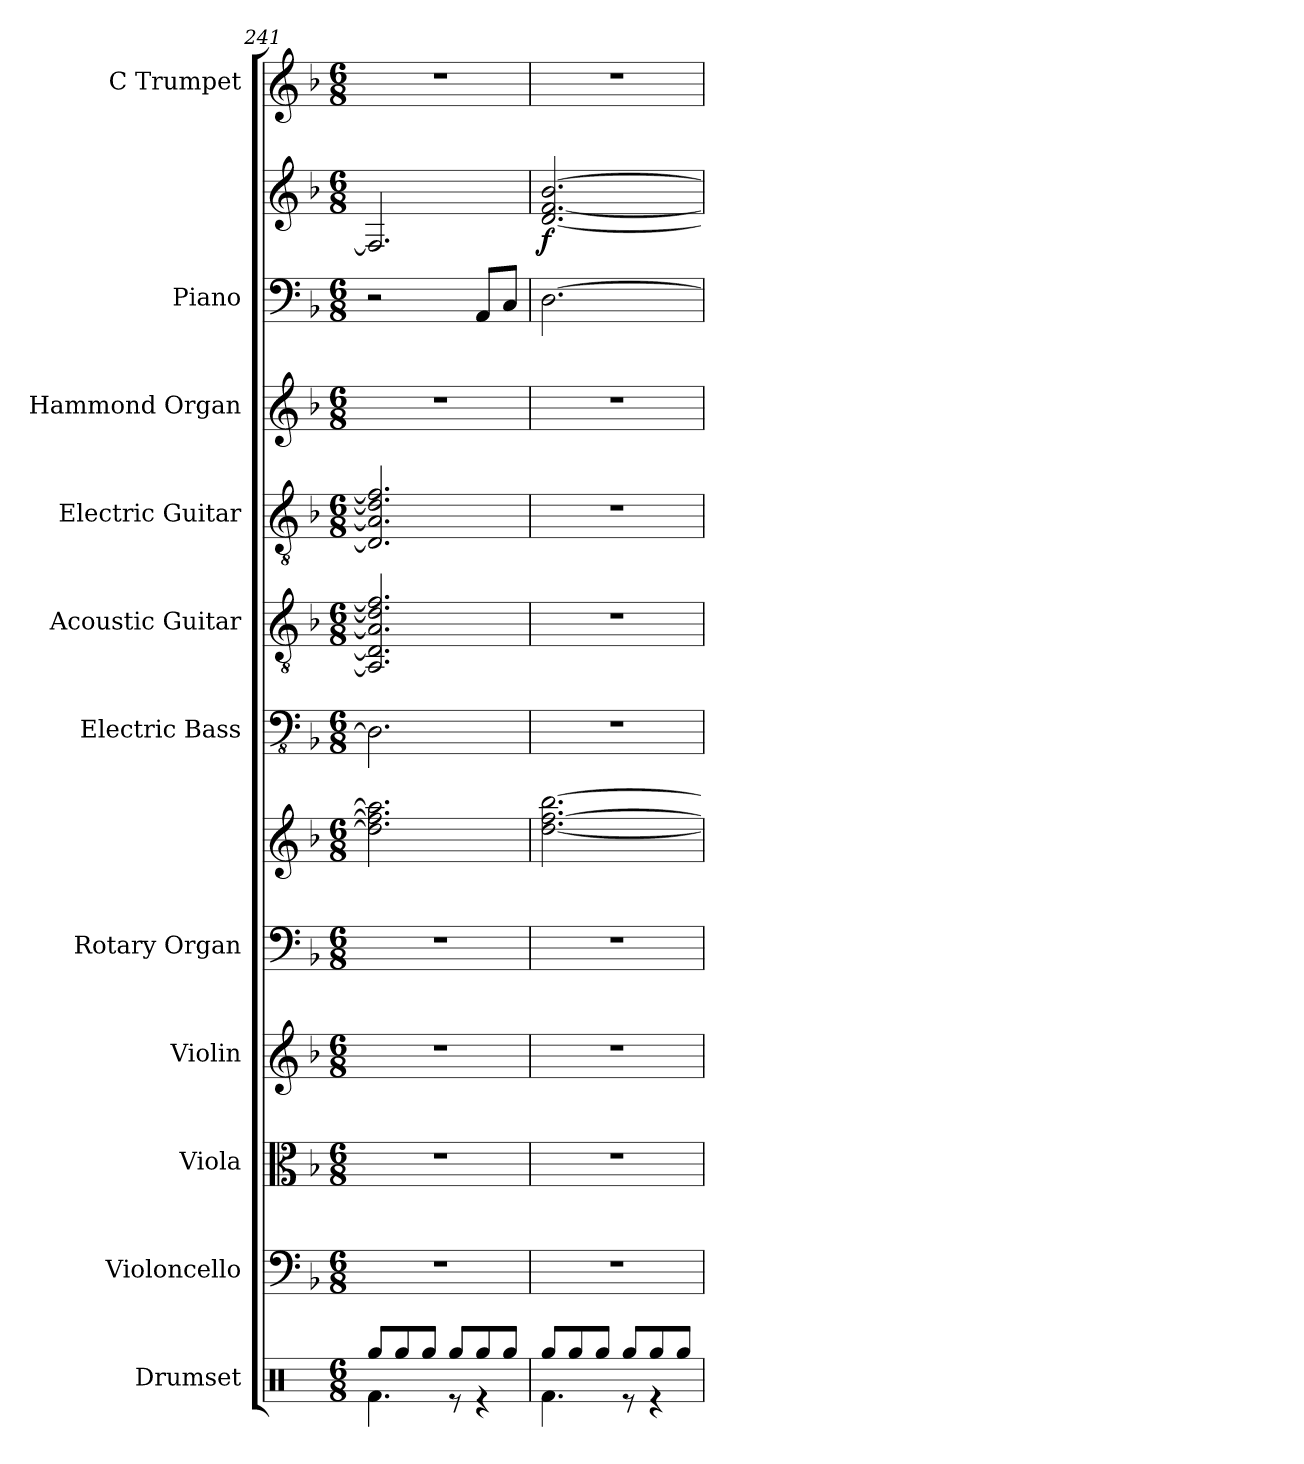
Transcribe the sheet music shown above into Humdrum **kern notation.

**kern	**kern	**kern	**kern	**kern	**kern	**kern	**kern	**kern	**kern	**kern	**kern	**dynam	**kern
*part11	*part10	*part9	*part8	*part7	*part7	*part6	*part5	*part4	*part3	*part2	*part2	*part2	*part1
*staff13	*staff12	*staff11	*staff10	*staff9	*staff8	*staff7	*staff6	*staff5	*staff4	*staff3	*staff2	*staff2/3	*staff1
*I"Drumset	*I"Violoncello	*I"Viola	*I"Violin	*I"Rotary Organ	*	*I"Electric Bass	*I"Acoustic Guitar	*I"Electric Guitar	*I"Hammond Organ	*I"Piano	*	*	*I"C Trumpet
*I'Drs.	*I'Vc.	*I'Vla.	*I'Vln.	*I'Rot. Org.	*	*I'El. B.	*I'Guit.	*I'El. Guit.	*I'Hm. Org.	*I'Pno.	*	*	*I'C Tpt.
*clefX	*clefF4	*clefC3	*clefG2	*clefF4	*clefG2	*clefFv4	*clefGv2	*clefGv2	*clefG2	*clefF4	*clefG2	*	*clefG2
*k[]	*k[b-]	*k[b-]	*k[b-]	*k[b-]	*k[b-]	*k[b-]	*k[b-]	*k[b-]	*k[b-]	*k[b-]	*k[b-]	*	*k[b-]
*M6/8	*M6/8	*M6/8	*M6/8	*M6/8	*M6/8	*M6/8	*M6/8	*M6/8	*M6/8	*M6/8	*M6/8	*	*M6/8
=241	=241	=241	=241	=241	=241	=241	=241	=241	=241	=241	=241	=241	=241
*^	*	*	*	*	*	*	*	*	*	*	*	*	*
8Rgg/L	4.Rf\	2.r	2.r	2.r	2.r	2.dd\] 2.ff\] 2.aa\]	2.DD\]	2.AA/] 2.D/] 2.A/] 2.d/] 2.f/]	2.D/] 2.A/] 2.d/] 2.f/]	2.r	2r	2.F/]	.	2.r
8Rgg/	.	.	.	.	.	.	.	.	.	.	.	.	.	.
8Rgg/J	.	.	.	.	.	.	.	.	.	.	.	.	.	.
8Rgg/L	8r	.	.	.	.	.	.	.	.	.	.	.	.	.
8Rgg/	4r	.	.	.	.	.	.	.	.	.	8AA/L	.	.	.
8Rgg/J	.	.	.	.	.	.	.	.	.	.	8C/J	.	.	.
=242	=242	=242	=242	=242	=242	=242	=242	=242	=242	=242	=242	=242	=242	=242
!	!	!	!	!	!	!	!	!	!	!	!	!	!LO:DY:b	!
8Rgg/L	4.Rf\	2.r	2.r	2.r	2.r	[2.dd\ [2.ff\ [2.bb-\	2.r	2.r	2.r	2.r	[2.D\	[2.d/ [2.f/ [2.b-/	f	2.r
8Rgg/	.	.	.	.	.	.	.	.	.	.	.	.	.	.
8Rgg/J	.	.	.	.	.	.	.	.	.	.	.	.	.	.
8Rgg/L	8r	.	.	.	.	.	.	.	.	.	.	.	.	.
8Rgg/	4r	.	.	.	.	.	.	.	.	.	.	.	.	.
8Rgg/J	.	.	.	.	.	.	.	.	.	.	.	.	.	.
*v	*v	*	*	*	*	*	*	*	*	*	*	*	*	*
=	=	=	=	=	=	=	=	=	=	=	=	=	=
*-	*-	*-	*-	*-	*-	*-	*-	*-	*-	*-	*-	*-	*-
